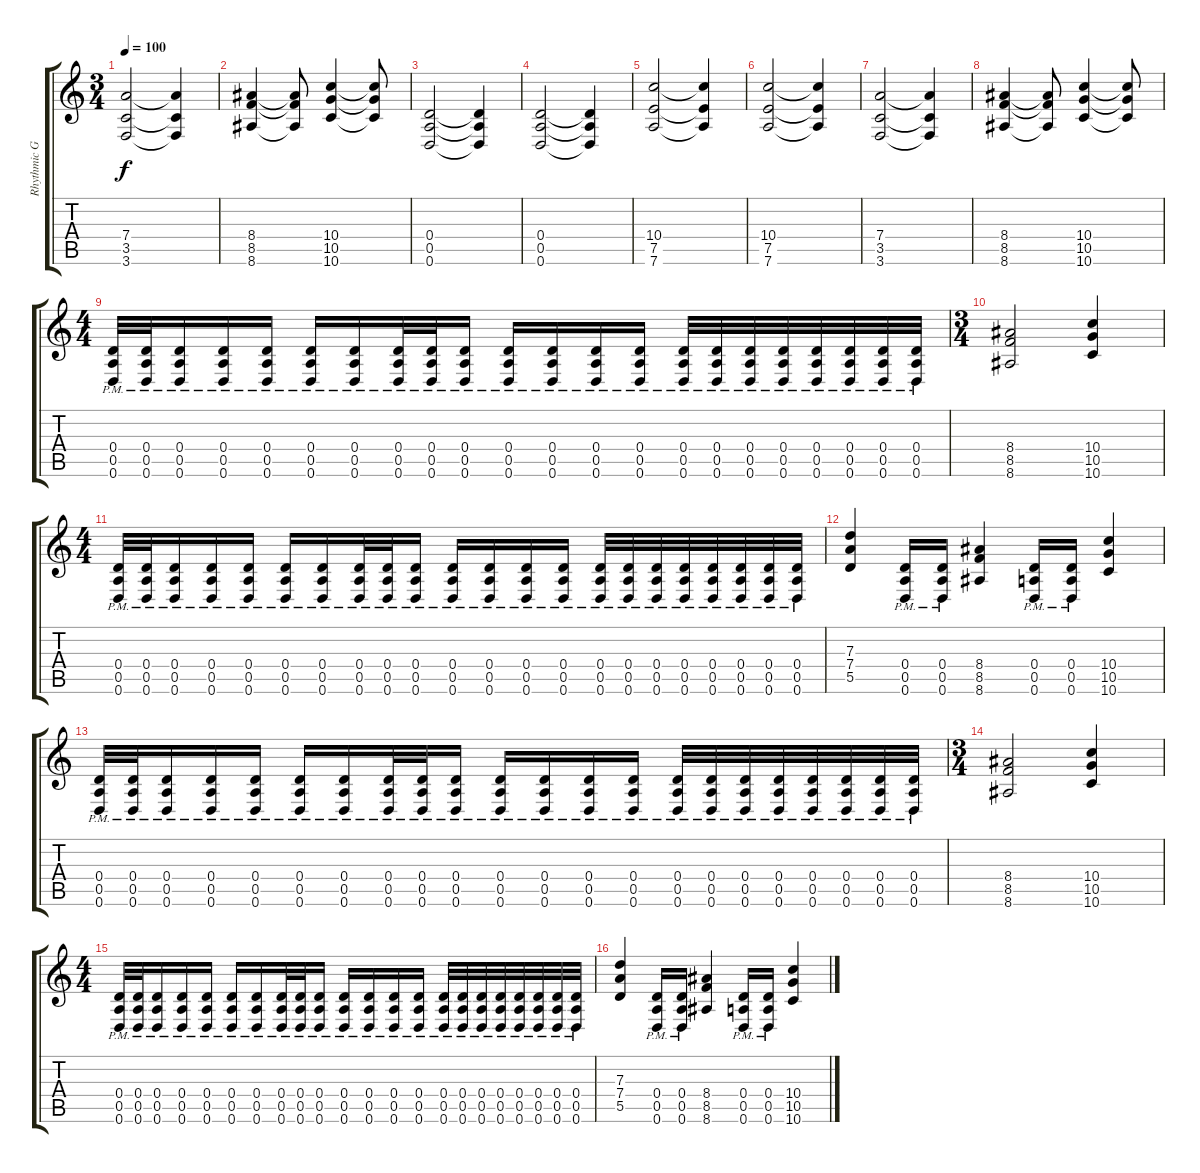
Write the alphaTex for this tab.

\track ("Rhythmic Guitar" "Rhythmic G") {instrument distortionguitar}
\staff {score tabs}
\tuning (E4 B3 G3 D3 A2 D2) {hide}
\ts (3 4)
\tempo 100
\clef g2
\ks c
(7.4 3.5 3.6).2{dy f} (7.4{t} 3.5{t} 3.6{t}).4 |
(8.4 8.5 8.6).4 (8.4{t} 8.5{t} 8.6{t}).8 (10.4 10.5 10.6).4 (10.4{t} 10.5{t} 10.6{t}).8 |
(0.4 0.5 0.6).2 (0.4{t} 0.5{t} 0.6{t}).4 |
(0.4 0.5 0.6).2 (0.4{t} 0.5{t} 0.6{t}).4 |
(10.4 7.5 7.6).2 (10.4{t} 7.5{t} 7.6{t}).4 |
(10.4 7.5 7.6).2 (10.4{t} 7.5{t} 7.6{t}).4 |
(7.4 3.5 3.6).2 (7.4{t} 3.5{t} 3.6{t}).4 |
(8.4 8.5 8.6).4 (8.4{t} 8.5{t} 8.6{t}).8 (10.4 10.5 10.6).4 (10.4{t} 10.5{t} 10.6{t}).8 |
\ts (4 4)
(0.4{pm} 0.5{pm} 0.6{pm}).32 (0.4{pm} 0.5{pm} 0.6{pm}).32 (0.4{pm} 0.5{pm} 0.6{pm}).16 (0.4{pm} 0.5{pm} 0.6{pm}).16 (0.4{pm} 0.5{pm} 0.6{pm}).16 (0.4{pm} 0.5{pm} 0.6{pm}).16 (0.4{pm} 0.5{pm} 0.6{pm}).16 (0.4{pm} 0.5{pm} 0.6{pm}).32 (0.4{pm} 0.5{pm} 0.6{pm}).32 (0.4{pm} 0.5{pm} 0.6{pm}).16 (0.4{pm} 0.5{pm} 0.6{pm}).16 (0.4{pm} 0.5{pm} 0.6{pm}).16 (0.4{pm} 0.5{pm} 0.6{pm}).16 (0.4{pm} 0.5{pm} 0.6{pm}).16 (0.4{pm} 0.5{pm} 0.6{pm}).32 (0.4{pm} 0.5{pm} 0.6{pm}).32 (0.4{pm} 0.5{pm} 0.6{pm}).32 (0.4{pm} 0.5{pm} 0.6{pm}).32 (0.4{pm} 0.5{pm} 0.6{pm}).32 (0.4{pm} 0.5{pm} 0.6{pm}).32 (0.4{pm} 0.5{pm} 0.6{pm}).32 (0.4{pm} 0.5{pm} 0.6{pm}).32 |
\ts (3 4)
(8.4 8.5 8.6).2 (10.4 10.5 10.6).4 |
\ts (4 4)
(0.4{pm} 0.5{pm} 0.6{pm}).32 (0.4{pm} 0.5{pm} 0.6{pm}).32 (0.4{pm} 0.5{pm} 0.6{pm}).16 (0.4{pm} 0.5{pm} 0.6{pm}).16 (0.4{pm} 0.5{pm} 0.6{pm}).16 (0.4{pm} 0.5{pm} 0.6{pm}).16 (0.4{pm} 0.5{pm} 0.6{pm}).16 (0.4{pm} 0.5{pm} 0.6{pm}).32 (0.4{pm} 0.5{pm} 0.6{pm}).32 (0.4{pm} 0.5{pm} 0.6{pm}).16 (0.4{pm} 0.5{pm} 0.6{pm}).16 (0.4{pm} 0.5{pm} 0.6{pm}).16 (0.4{pm} 0.5{pm} 0.6{pm}).16 (0.4{pm} 0.5{pm} 0.6{pm}).16 (0.4{pm} 0.5{pm} 0.6{pm}).32 (0.4{pm} 0.5{pm} 0.6{pm}).32 (0.4{pm} 0.5{pm} 0.6{pm}).32 (0.4{pm} 0.5{pm} 0.6{pm}).32 (0.4{pm} 0.5{pm} 0.6{pm}).32 (0.4{pm} 0.5{pm} 0.6{pm}).32 (0.4{pm} 0.5{pm} 0.6{pm}).32 (0.4{pm} 0.5{pm} 0.6{pm}).32 |
(7.3 7.4 5.5).4 (0.4{pm} 0.5{pm} 0.6{pm}).16 (0.4{pm} 0.5{pm} 0.6{pm}).16 (8.4 8.5 8.6).4 (0.4{pm} 0.5{pm} 0.6{pm}).16 (0.4{pm} 0.5{pm} 0.6{pm}).16 (10.4 10.5 10.6).4 |
(0.4{pm} 0.5{pm} 0.6{pm}).32 (0.4{pm} 0.5{pm} 0.6{pm}).32 (0.4{pm} 0.5{pm} 0.6{pm}).16 (0.4{pm} 0.5{pm} 0.6{pm}).16 (0.4{pm} 0.5{pm} 0.6{pm}).16 (0.4{pm} 0.5{pm} 0.6{pm}).16 (0.4{pm} 0.5{pm} 0.6{pm}).16 (0.4{pm} 0.5{pm} 0.6{pm}).32 (0.4{pm} 0.5{pm} 0.6{pm}).32 (0.4{pm} 0.5{pm} 0.6{pm}).16 (0.4{pm} 0.5{pm} 0.6{pm}).16 (0.4{pm} 0.5{pm} 0.6{pm}).16 (0.4{pm} 0.5{pm} 0.6{pm}).16 (0.4{pm} 0.5{pm} 0.6{pm}).16 (0.4{pm} 0.5{pm} 0.6{pm}).32 (0.4{pm} 0.5{pm} 0.6{pm}).32 (0.4{pm} 0.5{pm} 0.6{pm}).32 (0.4{pm} 0.5{pm} 0.6{pm}).32 (0.4{pm} 0.5{pm} 0.6{pm}).32 (0.4{pm} 0.5{pm} 0.6{pm}).32 (0.4{pm} 0.5{pm} 0.6{pm}).32 (0.4{pm} 0.5{pm} 0.6{pm}).32 |
\ts (3 4)
(8.4 8.5 8.6).2 (10.4 10.5 10.6).4 |
\ts (4 4)
(0.4{pm} 0.5{pm} 0.6{pm}).32 (0.4{pm} 0.5{pm} 0.6{pm}).32 (0.4{pm} 0.5{pm} 0.6{pm}).16 (0.4{pm} 0.5{pm} 0.6{pm}).16 (0.4{pm} 0.5{pm} 0.6{pm}).16 (0.4{pm} 0.5{pm} 0.6{pm}).16 (0.4{pm} 0.5{pm} 0.6{pm}).16 (0.4{pm} 0.5{pm} 0.6{pm}).32 (0.4{pm} 0.5{pm} 0.6{pm}).32 (0.4{pm} 0.5{pm} 0.6{pm}).16 (0.4{pm} 0.5{pm} 0.6{pm}).16 (0.4{pm} 0.5{pm} 0.6{pm}).16 (0.4{pm} 0.5{pm} 0.6{pm}).16 (0.4{pm} 0.5{pm} 0.6{pm}).16 (0.4{pm} 0.5{pm} 0.6{pm}).32 (0.4{pm} 0.5{pm} 0.6{pm}).32 (0.4{pm} 0.5{pm} 0.6{pm}).32 (0.4{pm} 0.5{pm} 0.6{pm}).32 (0.4{pm} 0.5{pm} 0.6{pm}).32 (0.4{pm} 0.5{pm} 0.6{pm}).32 (0.4{pm} 0.5{pm} 0.6{pm}).32 (0.4{pm} 0.5{pm} 0.6{pm}).32 |
(7.3 7.4 5.5).4 (0.4{pm} 0.5{pm} 0.6{pm}).16 (0.4{pm} 0.5{pm} 0.6{pm}).16 (8.4 8.5 8.6).4 (0.4{pm} 0.5{pm} 0.6{pm}).16 (0.4{pm} 0.5{pm} 0.6{pm}).16 (10.4 10.5 10.6).4
